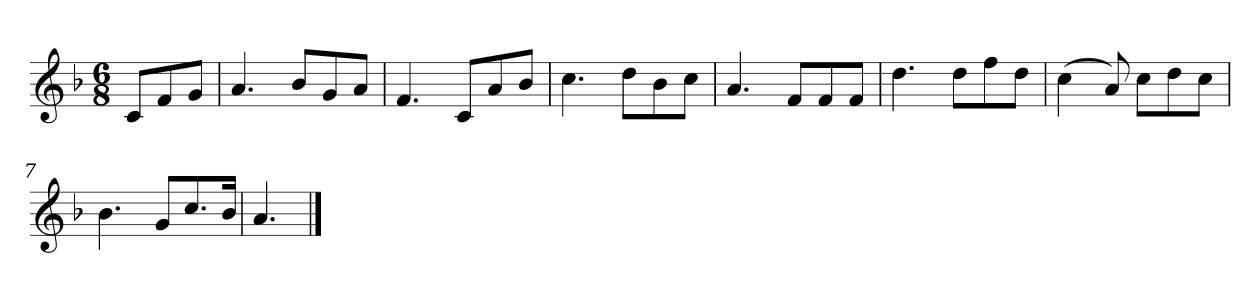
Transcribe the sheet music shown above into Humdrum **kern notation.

**kern
*part1
*staff1
*k[b-]
*M6/8
*MM120
=
8cL
8f
8gJ
=1
4.a
8b-L
8g
8aJ
=2
4.f
8cL
8a
8b-J
=3
4.cc
8ddL
8b-
8ccJ
=4
4.a
8fL
8f
8fJ
=5
4.dd
8ddL
8ff
8ddJ
=6
(4cc
8a)
8ccL
8dd
8ccJ
=7
4.b-
8gL
8.cc
16b-Jk
=8
4.a
==
*-
